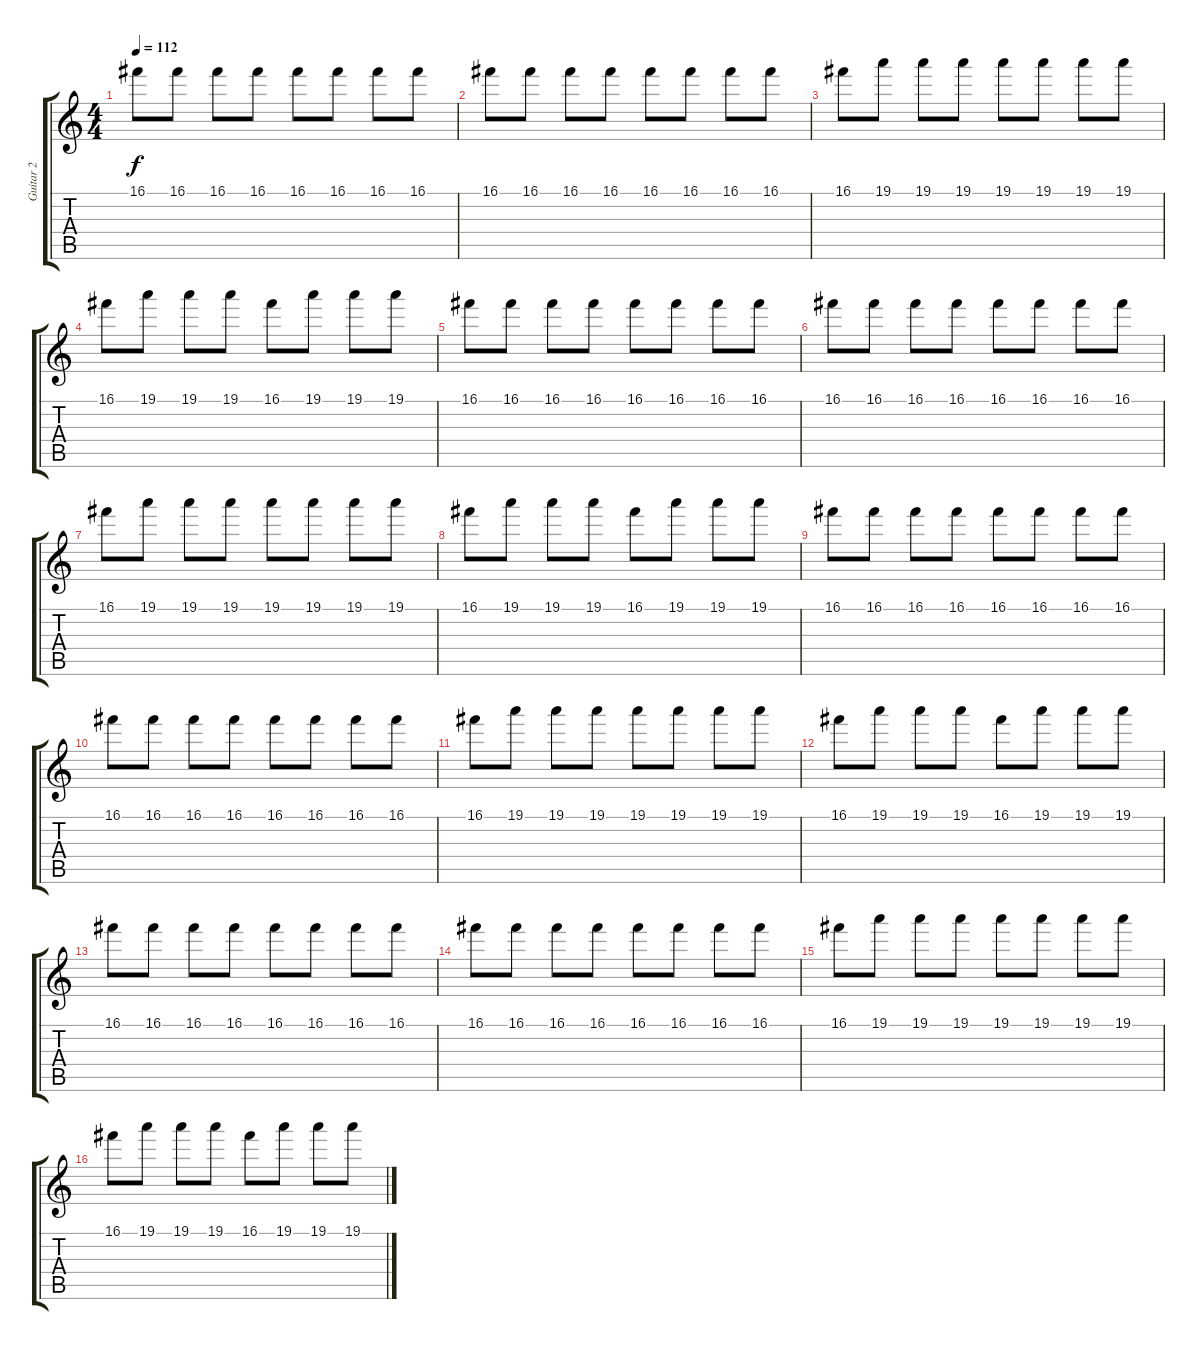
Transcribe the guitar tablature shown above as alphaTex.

\track ("Guitar 2" "Guitar 2") {instrument distortionguitar}
\staff {score tabs}
\tuning (D4 A3 F3 C3 G2 C2) {hide}
\ts (4 4)
\tempo 112
\clef g2
\ks c
16.1.8{dy f} 16.1.8 16.1.8 16.1.8 16.1.8 16.1.8 16.1.8 16.1.8 |
16.1.8 16.1.8 16.1.8 16.1.8 16.1.8 16.1.8 16.1.8 16.1.8 |
16.1.8 19.1.8 19.1.8 19.1.8 19.1.8 19.1.8 19.1.8 19.1.8 |
16.1.8 19.1.8 19.1.8 19.1.8 16.1.8 19.1.8 19.1.8 19.1.8 |
16.1.8 16.1.8 16.1.8 16.1.8 16.1.8 16.1.8 16.1.8 16.1.8 |
16.1.8 16.1.8 16.1.8 16.1.8 16.1.8 16.1.8 16.1.8 16.1.8 |
16.1.8 19.1.8 19.1.8 19.1.8 19.1.8 19.1.8 19.1.8 19.1.8 |
16.1.8 19.1.8 19.1.8 19.1.8 16.1.8 19.1.8 19.1.8 19.1.8 |
16.1.8 16.1.8 16.1.8 16.1.8 16.1.8 16.1.8 16.1.8 16.1.8 |
16.1.8 16.1.8 16.1.8 16.1.8 16.1.8 16.1.8 16.1.8 16.1.8 |
16.1.8 19.1.8 19.1.8 19.1.8 19.1.8 19.1.8 19.1.8 19.1.8 |
16.1.8 19.1.8 19.1.8 19.1.8 16.1.8 19.1.8 19.1.8 19.1.8 |
16.1.8 16.1.8 16.1.8 16.1.8 16.1.8 16.1.8 16.1.8 16.1.8 |
16.1.8 16.1.8 16.1.8 16.1.8 16.1.8 16.1.8 16.1.8 16.1.8 |
16.1.8 19.1.8 19.1.8 19.1.8 19.1.8 19.1.8 19.1.8 19.1.8 |
16.1.8 19.1.8 19.1.8 19.1.8 16.1.8 19.1.8 19.1.8 19.1.8
